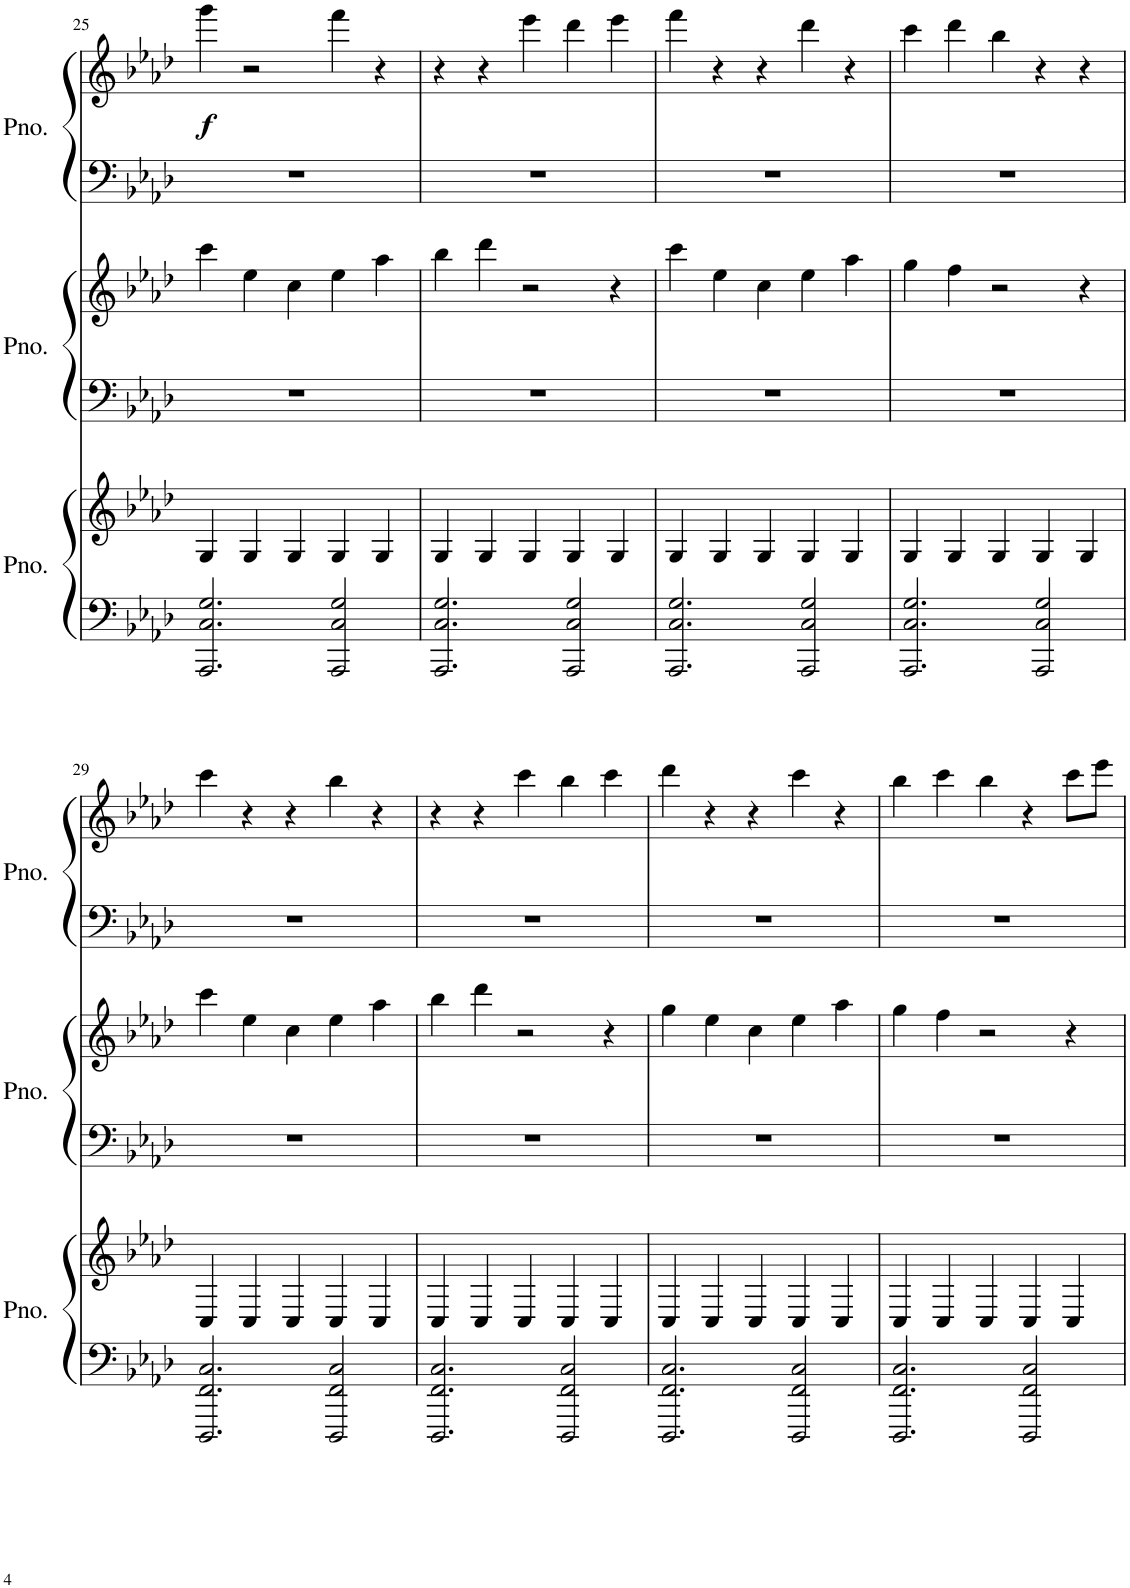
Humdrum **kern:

**kern	**kern	**kern	**kern	**kern	**kern	**dynam
*part3	*part3	*part2	*part2	*part1	*part1	*part1
*staff6	*staff5	*staff4	*staff3	*staff2	*staff1	*staff1/2
*I"Piano	*	*I"ピアノ	*	*I"ピアノ	*	*
*I'Pno.	*	*	*	*	*	*
!!LO:PB:g=z
*clefF4	*clefG2	*clefF4	*clefG2	*clefF4	*clefG2	*
*k[b-e-a-d-]	*k[b-e-a-d-]	*k[b-e-a-d-]	*k[b-e-a-d-]	*k[b-e-a-d-]	*k[b-e-a-d-]	*
*M5/4	*M5/4	*M5/4	*M5/4	*M5/4	*M5/4	*
=25	=25	=25	=25	=25	=25	=25
!	!	!	!	!	!	!LO:DY:b
2.AAA-/ 2.C/ 2.G/	4G/	4%5r	4ccc\	4%5r	4ggg\	f
.	4G/	.	4ee-\	.	2r	.
.	4G/	.	4cc\	.	.	.
2AAA-/ 2C/ 2G/	4G/	.	4ee-\	.	4fff\	.
.	4G/	.	4aa-\	.	4r	.
=26	=26	=26	=26	=26	=26	=26
2.AAA-/ 2.C/ 2.G/	4G/	4%5r	4bb-\	4%5r	4r	.
.	4G/	.	4ddd-\	.	4r	.
.	4G/	.	2r	.	4eee-\	.
2AAA-/ 2C/ 2G/	4G/	.	.	.	4ddd-\	.
.	4G/	.	4r	.	4eee-\	.
=27	=27	=27	=27	=27	=27	=27
2.AAA-/ 2.C/ 2.G/	4G/	4%5r	4ccc\	4%5r	4fff\	.
.	4G/	.	4ee-\	.	4r	.
.	4G/	.	4cc\	.	4r	.
2AAA-/ 2C/ 2G/	4G/	.	4ee-\	.	4ddd-\	.
.	4G/	.	4aa-\	.	4r	.
=28	=28	=28	=28	=28	=28	=28
2.AAA-/ 2.C/ 2.G/	4G/	4%5r	4gg\	4%5r	4ccc\	.
.	4G/	.	4ff\	.	4ddd-\	.
.	4G/	.	2r	.	4bb-\	.
2AAA-/ 2C/ 2G/	4G/	.	.	.	4r	.
.	4G/	.	4r	.	4r	.
!!LO:LB:g=z
=29	=29	=29	=29	=29	=29	=29
2.DDD-/ 2.FF/ 2.C/	4C/	4%5r	4ccc\	4%5r	4ccc\	.
.	4C/	.	4ee-\	.	4r	.
.	4C/	.	4cc\	.	4r	.
2DDD-/ 2FF/ 2C/	4C/	.	4ee-\	.	4bb-\	.
.	4C/	.	4aa-\	.	4r	.
=30	=30	=30	=30	=30	=30	=30
2.DDD-/ 2.FF/ 2.C/	4C/	4%5r	4bb-\	4%5r	4r	.
.	4C/	.	4ddd-\	.	4r	.
.	4C/	.	2r	.	4ccc\	.
2DDD-/ 2FF/ 2C/	4C/	.	.	.	4bb-\	.
.	4C/	.	4r	.	4ccc\	.
=31	=31	=31	=31	=31	=31	=31
2.DDD-/ 2.FF/ 2.C/	4C/	4%5r	4gg\	4%5r	4ddd-\	.
.	4C/	.	4ee-\	.	4r	.
.	4C/	.	4cc\	.	4r	.
2DDD-/ 2FF/ 2C/	4C/	.	4ee-\	.	4ccc\	.
.	4C/	.	4aa-\	.	4r	.
=32	=32	=32	=32	=32	=32	=32
2.DDD-/ 2.FF/ 2.C/	4C/	4%5r	4gg\	4%5r	4bb-\	.
.	4C/	.	4ff\	.	4ccc\	.
.	4C/	.	2r	.	4bb-\	.
2DDD-/ 2FF/ 2C/	4C/	.	.	.	4r	.
.	4C/	.	4r	.	8ccc\L	.
.	.	.	.	.	8eee-\J	.
=	=	=	=	=	=	=
*-	*-	*-	*-	*-	*-	*-
